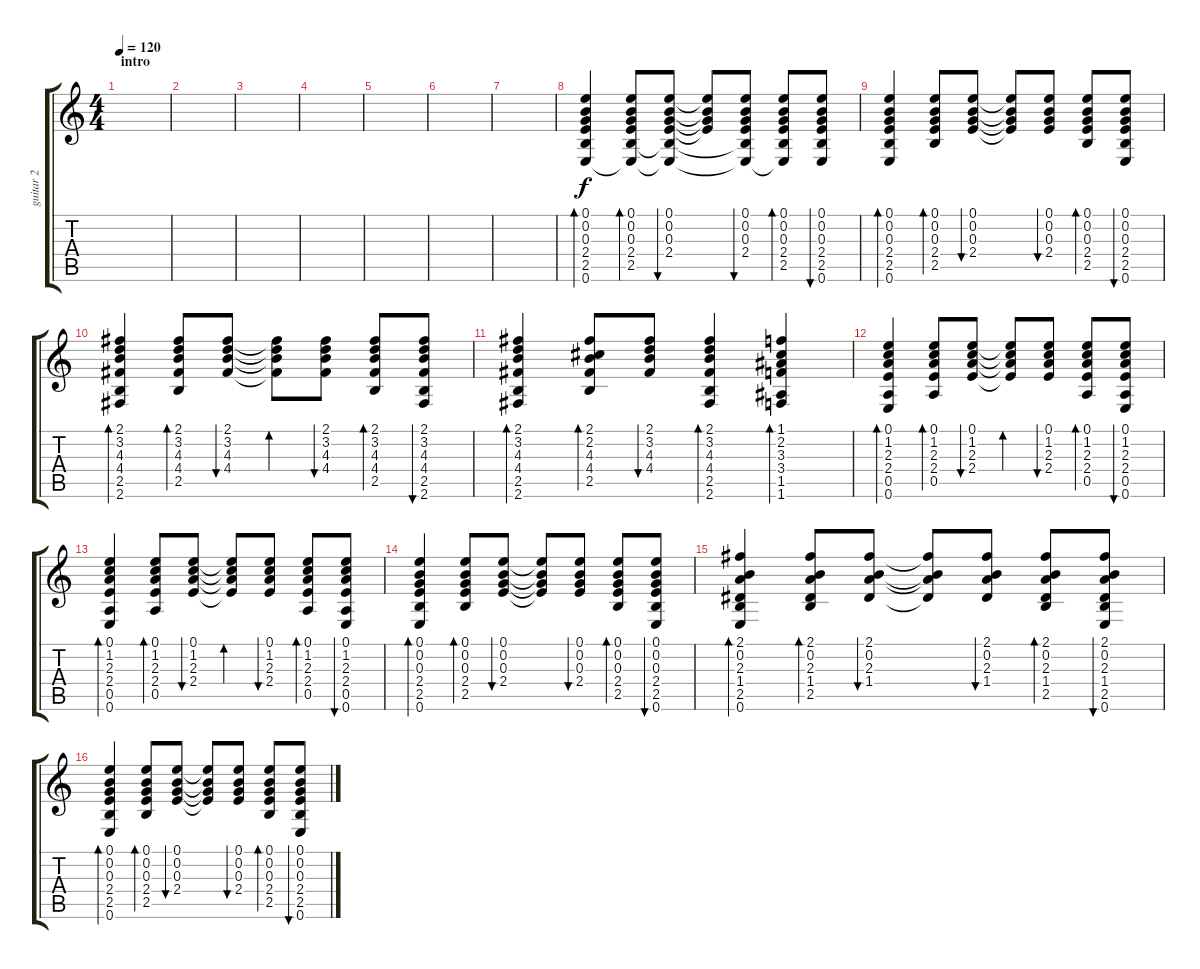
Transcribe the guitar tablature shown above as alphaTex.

\track ("guitar 2" "guitar 2") {instrument electricguitarjazz}
\staff {score tabs}
\tuning (E4 B3 G3 D3 A2 E2) {hide}
\ts (4 4)
\section ("" "intro")
\tempo 120
\clef g2
\ks c
|
|
|
|
|
|
|
(0.1 0.2 0.3 2.4 2.5 0.6).4{bd 60} (0.1 0.2 0.3 2.4 2.5 0.6{t}).8{bd 60} (0.1 0.2 0.3 2.4 2.5{t} 0.6{t}).8{bu 60} (0.1{t} 0.2{t} 0.3{t} 2.4{t}).8 (0.1 0.2 0.3 2.4 2.5{t} 0.6{t}).8{bu 60} (0.1 0.2 0.3 2.4 2.5 0.6{t}).8{bd 60} (0.1 0.2 0.3 2.4 2.5 0.6).8{bu 60} |
(0.1 0.2 0.3 2.4 2.5 0.6).4{bd 60} (0.1 0.2 0.3 2.4 2.5).8{bd 60} (0.1 0.2 0.3 2.4).8{bu 60} (0.1{t} 0.2{t} 0.3{t} 2.4{t}).8 (0.1 0.2 0.3 2.4).8{bu 60} (0.1 0.2 0.3 2.4 2.5).8{bd 60} (0.1 0.2 0.3 2.4 2.5 0.6).8{bu 60} |
(2.1 3.2 4.3 4.4 2.5 2.6).4{bd 60} (2.1 3.2 4.3 4.4 2.5).8{bd 60} (2.1 3.2 4.3 4.4).8{bu 60} (2.1{t} 3.2{t} 4.3{t} 4.4{t}).8{bd 60} (2.1 3.2 4.3 4.4).8{bu 60} (2.1 3.2 4.3 4.4 2.5).8{bd 60} (2.1 3.2 4.3 4.4 2.5 2.6).8{bu 60} |
(2.1 3.2 4.3 4.4 2.5 2.6).4{bd 60} (2.1 2.2 4.3 4.4 2.5).8{bd 60} (2.1 3.2 4.3 4.4).8{bu 60} (2.1 3.2 4.3 4.4 2.5 2.6).4{bd 60} (1.1 2.2 3.3 3.4 1.5 1.6).4{bd 60} |
(0.1 1.2 2.3 2.4 0.5 0.6).4{bd 60} (0.1 1.2 2.3 2.4 0.5).8{bd 60} (0.1 1.2 2.3 2.4).8{bu 60} (0.1{t} 1.2{t} 2.3{t} 2.4{t}).8{bd 60} (0.1 1.2 2.3 2.4).8{bu 60} (0.1 1.2 2.3 2.4 0.5).8{bd 60} (0.1 1.2 2.3 2.4 0.5 0.6).8{bu 60} |
(0.1 1.2 2.3 2.4 0.5 0.6).4{bd 60} (0.1 1.2 2.3 2.4 0.5).8{bd 60} (0.1 1.2 2.3 2.4).8{bu 60} (0.1{t} 1.2{t} 2.3{t} 2.4{t}).8{bd 60} (0.1 1.2 2.3 2.4).8{bu 60} (0.1 1.2 2.3 2.4 0.5).8{bd 60} (0.1 1.2 2.3 2.4 0.5 0.6).8{bu 60} |
(0.1 0.2 0.3 2.4 2.5 0.6).4{bd 60} (0.1 0.2 0.3 2.4 2.5).8{bd 60} (0.1 0.2 0.3 2.4).8{bu 60} (0.1{t} 0.2{t} 0.3{t} 2.4{t}).8 (0.1 0.2 0.3 2.4).8{bu 60} (0.1 0.2 0.3 2.4 2.5).8{bd 60} (0.1 0.2 0.3 2.4 2.5 0.6).8{bu 60} |
(2.1 0.2 2.3 1.4 2.5 0.6).4{bd 60} (2.1 0.2 2.3 1.4 2.5).8{bd 60} (2.1 0.2 2.3 1.4).8{bu 60} (2.1{t} 0.2{t} 2.3{t} 1.4{t}).8 (2.1 0.2 2.3 1.4).8{bu 60} (2.1 0.2 2.3 1.4 2.5).8{bd 60} (2.1 0.2 2.3 1.4 2.5 0.6).8{bu 60} |
(0.1 0.2 0.3 2.4 2.5 0.6).4{bd 60} (0.1 0.2 0.3 2.4 2.5).8{bd 60} (0.1 0.2 0.3 2.4).8{bu 60} (0.1{t} 0.2{t} 0.3{t} 2.4{t}).8 (0.1 0.2 0.3 2.4).8{bu 60} (0.1 0.2 0.3 2.4 2.5).8{bd 60} (0.1 0.2 0.3 2.4 2.5 0.6).8{bu 60}
